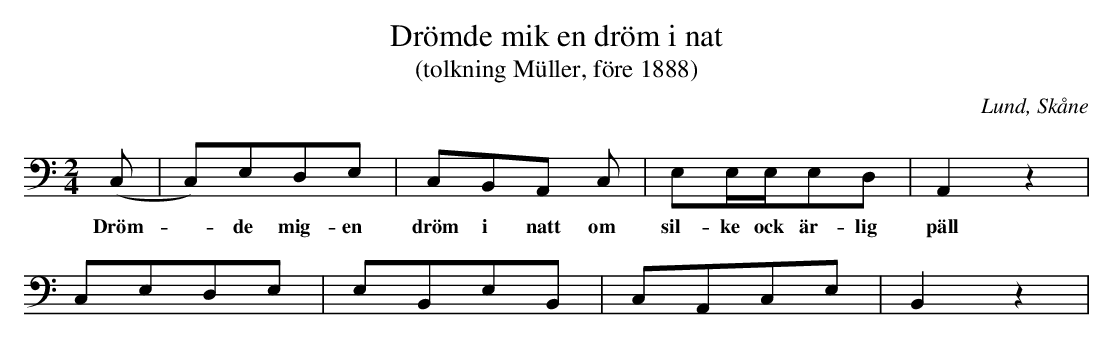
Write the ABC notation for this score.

X:1
T:Drömde mik en dröm i nat
T:(tolkning Müller, före 1888)
O:Lund, Skåne
M:2/4
L:1/8
K:C bass
(C, | C,)E,D,E, | C,B,,A,, C, | E,E,/E,/E,D, | A,,2 z2 |
w:Dröm|-de mig- en|dröm i natt  om|sil-ke ock är-lig|päll|
C,E,D,E, | E,B,,E,B,, | C,A,,C,E, | B,,2 z2 |
